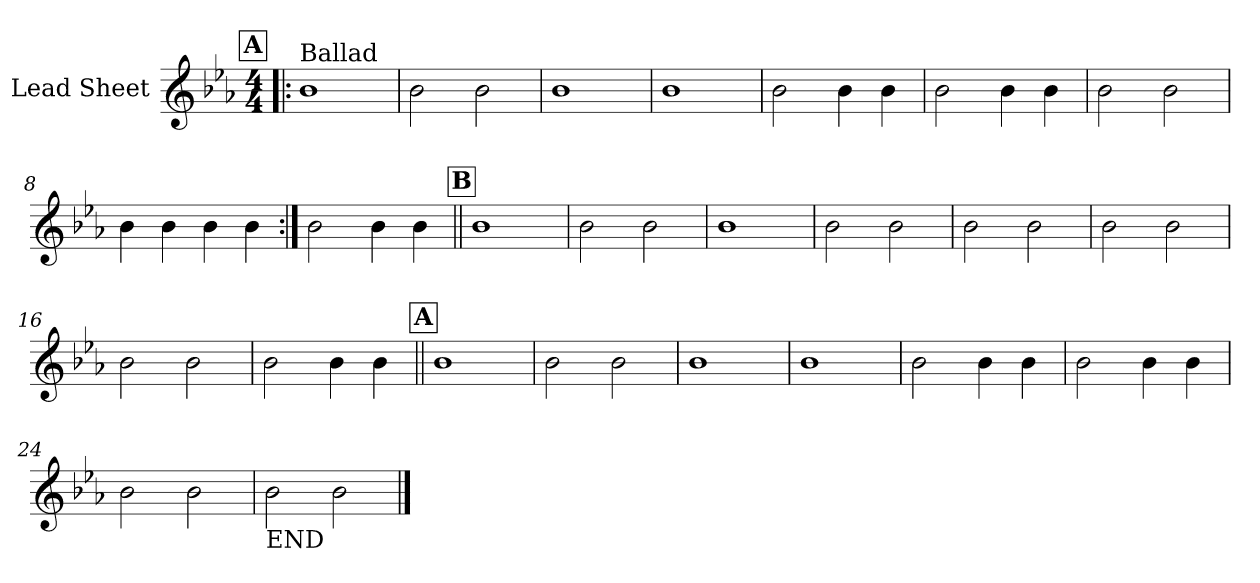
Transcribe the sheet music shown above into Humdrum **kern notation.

**kern
*part1
*staff1
*I"Lead Sheet
*clefG2
*k[b-e-a-]
*E-:
*M4/4
!!LO:REH:place=s1:a:fs=14:t=A
=1!|:
!LO:TX:a:t=Ballad
1b-
=2
2b-\
2b-\
=3
1b-
=4
1b-
!!LO:LB:g=z
=5
2b-\
4b-\
4b-\
=6
2b-\
4b-\
4b-\
=7
2b-\
2b-\
=8
4b-\
4b-\
4b-\
4b-\
!!LO:LB:g=z
=9:|!
2b-\
4b-\
4b-\
!!LO:LB:g=z
!!LO:REH:place=s1:a:fs=14:t=B
=10||
1b-
=11
2b-\
2b-\
=12
1b-
=13
2b-\
2b-\
!!LO:LB:g=z
=14
2b-\
2b-\
=15
2b-\
2b-\
=16
2b-\
2b-\
=17
2b-\
4b-\
4b-\
!!LO:LB:g=z
!!LO:REH:place=s1:a:fs=14:t=A
=18||
1b-
=19
2b-\
2b-\
=20
1b-
=21
1b-
!!LO:LB:g=z
=22
2b-\
4b-\
4b-\
=23
2b-\
4b-\
4b-\
=24
2b-\
2b-\
=25
!LO:TX:b:t=END
2b-\
2b-\
==
*-
